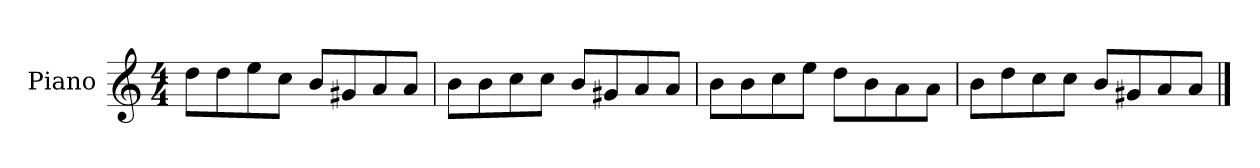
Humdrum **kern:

**kern
*part1
*staff1
*I"Piano
*I'P-no
*clefG2
*k[]
*M4/4
*MM90
=1
8dd\L
8dd\
8ee\
8cc\J
8b/L
8g#X/
8a/
8a/J
=2
8b\L
8b\
8cc\
8cc\J
8b/L
8g#X/
8a/
8a/J
=3
8b\L
8b\
8cc\
8ee\J
8dd\L
8b\
8a\
8a\J
=4
8b\L
8dd\
8cc\
8cc\J
8b/L
8g#X/
8a/
8a/J
==
*-
